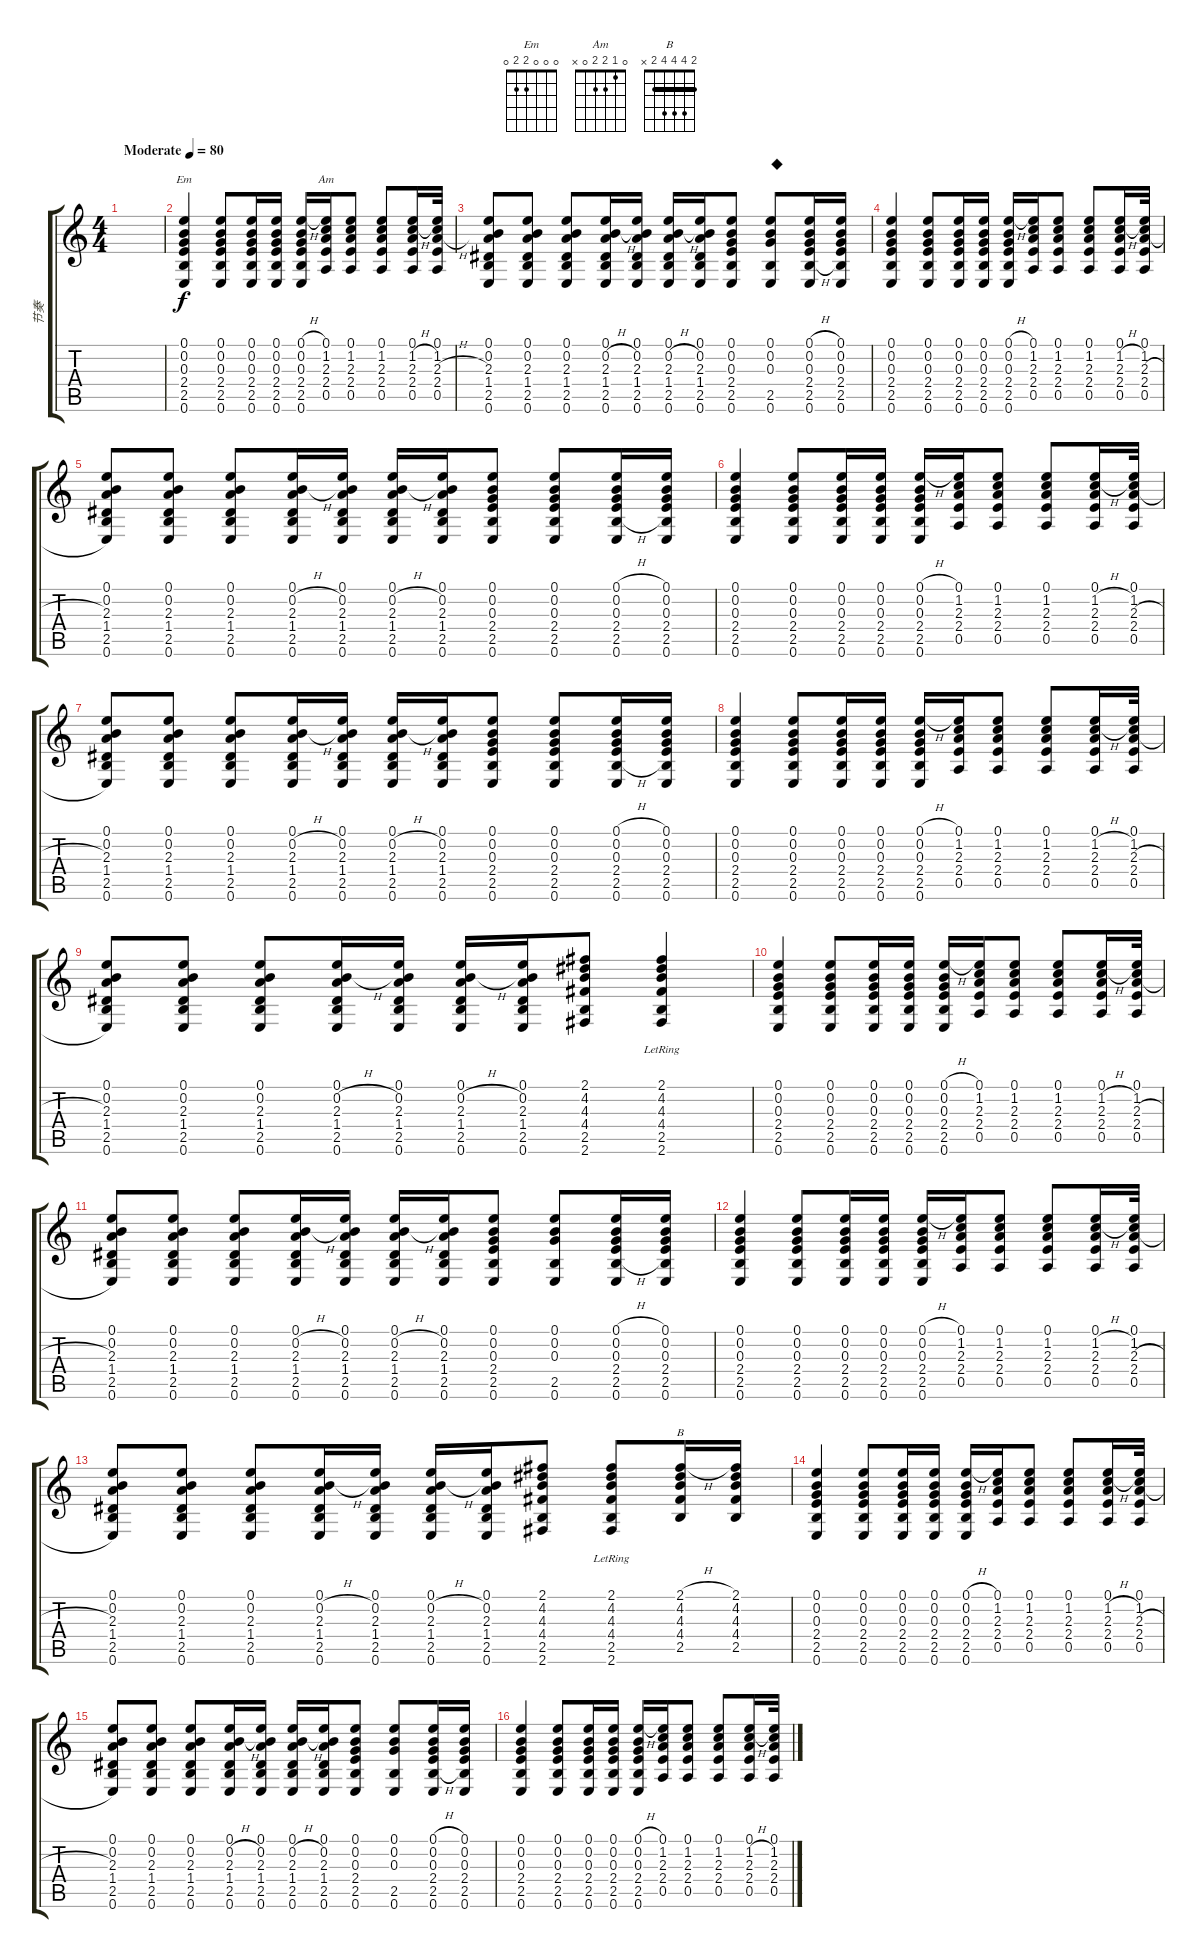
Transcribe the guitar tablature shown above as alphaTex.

\track ("节奏" "节奏") {instrument acousticguitarsteel}
\staff {score tabs}
\tuning (E4 B3 G3 D3 A2 E2) {hide}
\chord ("Em" 0 0 0 2 2 0)
\chord ("Am" 0 1 2 2 0 x)
\chord ("B" 2 4 4 4 2 x) {barre 2}
\ts (4 4)
\tempo (80 "Moderate")
\clef g2
\ks c
|
(0.1 0.2 0.3 2.4 2.5 0.6).4{ch "Em"} (0.1 0.2 0.3 2.4 2.5 0.6).8 (0.1 0.2 0.3 2.4 2.5 0.6).16 (0.1 0.2 0.3 2.4 2.5 0.6).16 (0.1{h} 0.2 0.3 2.4 2.5 0.6).16 (0.1 1.2 2.3 2.4 0.5).16{ch "Am"} (0.1 1.2 2.3 2.4 0.5).8 (0.1 1.2 2.3 2.4 0.5).8 (0.1 1.2{h} 2.3 2.4 0.5).16 (0.1 1.2 2.3{h} 2.4 0.5).32 |
(0.1 0.2 2.3 1.4 2.5 0.6).8 (0.1 0.2 2.3 1.4 2.5 0.6).8 (0.1 0.2 2.3 1.4 2.5 0.6).8 (0.1 0.2{h} 2.3 1.4 2.5 0.6).16 (0.1 0.2 2.3 1.4 2.5 0.6).16 (0.1 0.2{h} 2.3 1.4 2.5 0.6).16 (0.1 0.2 2.3 1.4 2.5 0.6).16 (0.1 0.2 0.3 2.4 2.5 0.6).8 (0.1 0.2 0.3 2.5 0.6).8{txt "◆"} (0.1{h} 0.2 0.3 2.4 2.5{h} 0.6).16 (0.1 0.2 0.3 2.4 2.5 0.6).16 |
(0.1 0.2 0.3 2.4 2.5 0.6).4 (0.1 0.2 0.3 2.4 2.5 0.6).8 (0.1 0.2 0.3 2.4 2.5 0.6).16 (0.1 0.2 0.3 2.4 2.5 0.6).16 (0.1{h} 0.2 0.3 2.4 2.5 0.6).16 (0.1 1.2 2.3 2.4 0.5).16 (0.1 1.2 2.3 2.4 0.5).8 (0.1 1.2 2.3 2.4 0.5).8 (0.1 1.2{h} 2.3 2.4 0.5).16 (0.1 1.2 2.3{h} 2.4 0.5).32 |
(0.1 0.2 2.3 1.4 2.5 0.6).8 (0.1 0.2 2.3 1.4 2.5 0.6).8 (0.1 0.2 2.3 1.4 2.5 0.6).8 (0.1 0.2{h} 2.3 1.4 2.5 0.6).16 (0.1 0.2 2.3 1.4 2.5 0.6).16 (0.1 0.2{h} 2.3 1.4 2.5 0.6).16 (0.1 0.2 2.3 1.4 2.5 0.6).16 (0.1 0.2 0.3 2.4 2.5 0.6).8 (0.1 0.2 0.3 2.4 2.5 0.6).8 (0.1{h} 0.2 0.3 2.4 2.5{h} 0.6).16 (0.1 0.2 0.3 2.4 2.5 0.6).16 |
(0.1 0.2 0.3 2.4 2.5 0.6).4 (0.1 0.2 0.3 2.4 2.5 0.6).8 (0.1 0.2 0.3 2.4 2.5 0.6).16 (0.1 0.2 0.3 2.4 2.5 0.6).16 (0.1{h} 0.2 0.3 2.4 2.5 0.6).16 (0.1 1.2 2.3 2.4 0.5).16 (0.1 1.2 2.3 2.4 0.5).8 (0.1 1.2 2.3 2.4 0.5).8 (0.1 1.2{h} 2.3 2.4 0.5).16 (0.1 1.2 2.3{h} 2.4 0.5).32 |
(0.1 0.2 2.3 1.4 2.5 0.6).8 (0.1 0.2 2.3 1.4 2.5 0.6).8 (0.1 0.2 2.3 1.4 2.5 0.6).8 (0.1 0.2{h} 2.3 1.4 2.5 0.6).16 (0.1 0.2 2.3 1.4 2.5 0.6).16 (0.1 0.2{h} 2.3 1.4 2.5 0.6).16 (0.1 0.2 2.3 1.4 2.5 0.6).16 (0.1 0.2 0.3 2.4 2.5 0.6).8 (0.1 0.2 0.3 2.4 2.5 0.6).8 (0.1{h} 0.2 0.3 2.4 2.5{h} 0.6).16 (0.1 0.2 0.3 2.4 2.5 0.6).16 |
(0.1 0.2 0.3 2.4 2.5 0.6).4 (0.1 0.2 0.3 2.4 2.5 0.6).8 (0.1 0.2 0.3 2.4 2.5 0.6).16 (0.1 0.2 0.3 2.4 2.5 0.6).16 (0.1{h} 0.2 0.3 2.4 2.5 0.6).16 (0.1 1.2 2.3 2.4 0.5).16 (0.1 1.2 2.3 2.4 0.5).8 (0.1 1.2 2.3 2.4 0.5).8 (0.1 1.2{h} 2.3 2.4 0.5).16 (0.1 1.2 2.3{h} 2.4 0.5).32 |
(0.1 0.2 2.3 1.4 2.5 0.6).8 (0.1 0.2 2.3 1.4 2.5 0.6).8 (0.1 0.2 2.3 1.4 2.5 0.6).8 (0.1 0.2{h} 2.3 1.4 2.5 0.6).16 (0.1 0.2 2.3 1.4 2.5 0.6).16 (0.1 0.2{h} 2.3 1.4 2.5 0.6).16 (0.1 0.2 2.3 1.4 2.5 0.6).16 (2.1 4.2 4.3 4.4 2.5 2.6).8 (2.1 4.2{lr} 4.3 4.4 2.5 2.6).4 |
(0.1 0.2 0.3 2.4 2.5 0.6).4 (0.1 0.2 0.3 2.4 2.5 0.6).8 (0.1 0.2 0.3 2.4 2.5 0.6).16 (0.1 0.2 0.3 2.4 2.5 0.6).16 (0.1{h} 0.2 0.3 2.4 2.5 0.6).16 (0.1 1.2 2.3 2.4 0.5).16 (0.1 1.2 2.3 2.4 0.5).8 (0.1 1.2 2.3 2.4 0.5).8 (0.1 1.2{h} 2.3 2.4 0.5).16 (0.1 1.2 2.3{h} 2.4 0.5).32 |
(0.1 0.2 2.3 1.4 2.5 0.6).8 (0.1 0.2 2.3 1.4 2.5 0.6).8 (0.1 0.2 2.3 1.4 2.5 0.6).8 (0.1 0.2{h} 2.3 1.4 2.5 0.6).16 (0.1 0.2 2.3 1.4 2.5 0.6).16 (0.1 0.2{h} 2.3 1.4 2.5 0.6).16 (0.1 0.2 2.3 1.4 2.5 0.6).16 (0.1 0.2 0.3 2.4 2.5 0.6).8 (0.1 0.2 0.3 2.5 0.6).8 (0.1{h} 0.2 0.3 2.4 2.5{h} 0.6).16 (0.1 0.2 0.3 2.4 2.5 0.6).16 |
(0.1 0.2 0.3 2.4 2.5 0.6).4 (0.1 0.2 0.3 2.4 2.5 0.6).8 (0.1 0.2 0.3 2.4 2.5 0.6).16 (0.1 0.2 0.3 2.4 2.5 0.6).16 (0.1{h} 0.2 0.3 2.4 2.5 0.6).16 (0.1 1.2 2.3 2.4 0.5).16 (0.1 1.2 2.3 2.4 0.5).8 (0.1 1.2 2.3 2.4 0.5).8 (0.1 1.2{h} 2.3 2.4 0.5).16 (0.1 1.2 2.3{h} 2.4 0.5).32 |
(0.1 0.2 2.3 1.4 2.5 0.6).8 (0.1 0.2 2.3 1.4 2.5 0.6).8 (0.1 0.2 2.3 1.4 2.5 0.6).8 (0.1 0.2{h} 2.3 1.4 2.5 0.6).16 (0.1 0.2 2.3 1.4 2.5 0.6).16 (0.1 0.2{h} 2.3 1.4 2.5 0.6).16 (0.1 0.2 2.3 1.4 2.5 0.6).16 (2.1 4.2 4.3 4.4 2.5 2.6).8 (2.1 4.2{lr} 4.3 4.4 2.5 2.6).8 (2.1{h} 4.2 4.3 4.4 2.5).16{ch "B"} (2.1 4.2 4.3 4.4 2.5).16 |
(0.1 0.2 0.3 2.4 2.5 0.6).4 (0.1 0.2 0.3 2.4 2.5 0.6).8 (0.1 0.2 0.3 2.4 2.5 0.6).16 (0.1 0.2 0.3 2.4 2.5 0.6).16 (0.1{h} 0.2 0.3 2.4 2.5 0.6).16 (0.1 1.2 2.3 2.4 0.5).16 (0.1 1.2 2.3 2.4 0.5).8 (0.1 1.2 2.3 2.4 0.5).8 (0.1 1.2{h} 2.3 2.4 0.5).16 (0.1 1.2 2.3{h} 2.4 0.5).32 |
(0.1 0.2 2.3 1.4 2.5 0.6).8 (0.1 0.2 2.3 1.4 2.5 0.6).8 (0.1 0.2 2.3 1.4 2.5 0.6).8 (0.1 0.2{h} 2.3 1.4 2.5 0.6).16 (0.1 0.2 2.3 1.4 2.5 0.6).16 (0.1 0.2{h} 2.3 1.4 2.5 0.6).16 (0.1 0.2 2.3 1.4 2.5 0.6).16 (0.1 0.2 0.3 2.4 2.5 0.6).8 (0.1 0.2 0.3 2.5 0.6).8 (0.1{h} 0.2 0.3 2.4 2.5{h} 0.6).16 (0.1 0.2 0.3 2.4 2.5 0.6).16 |
(0.1 0.2 0.3 2.4 2.5 0.6).4 (0.1 0.2 0.3 2.4 2.5 0.6).8 (0.1 0.2 0.3 2.4 2.5 0.6).16 (0.1 0.2 0.3 2.4 2.5 0.6).16 (0.1{h} 0.2 0.3 2.4 2.5 0.6).16 (0.1 1.2 2.3 2.4 0.5).16 (0.1 1.2 2.3 2.4 0.5).8 (0.1 1.2 2.3 2.4 0.5).8 (0.1 1.2{h} 2.3 2.4 0.5).16 (0.1 1.2 2.3{h} 2.4 0.5).32
